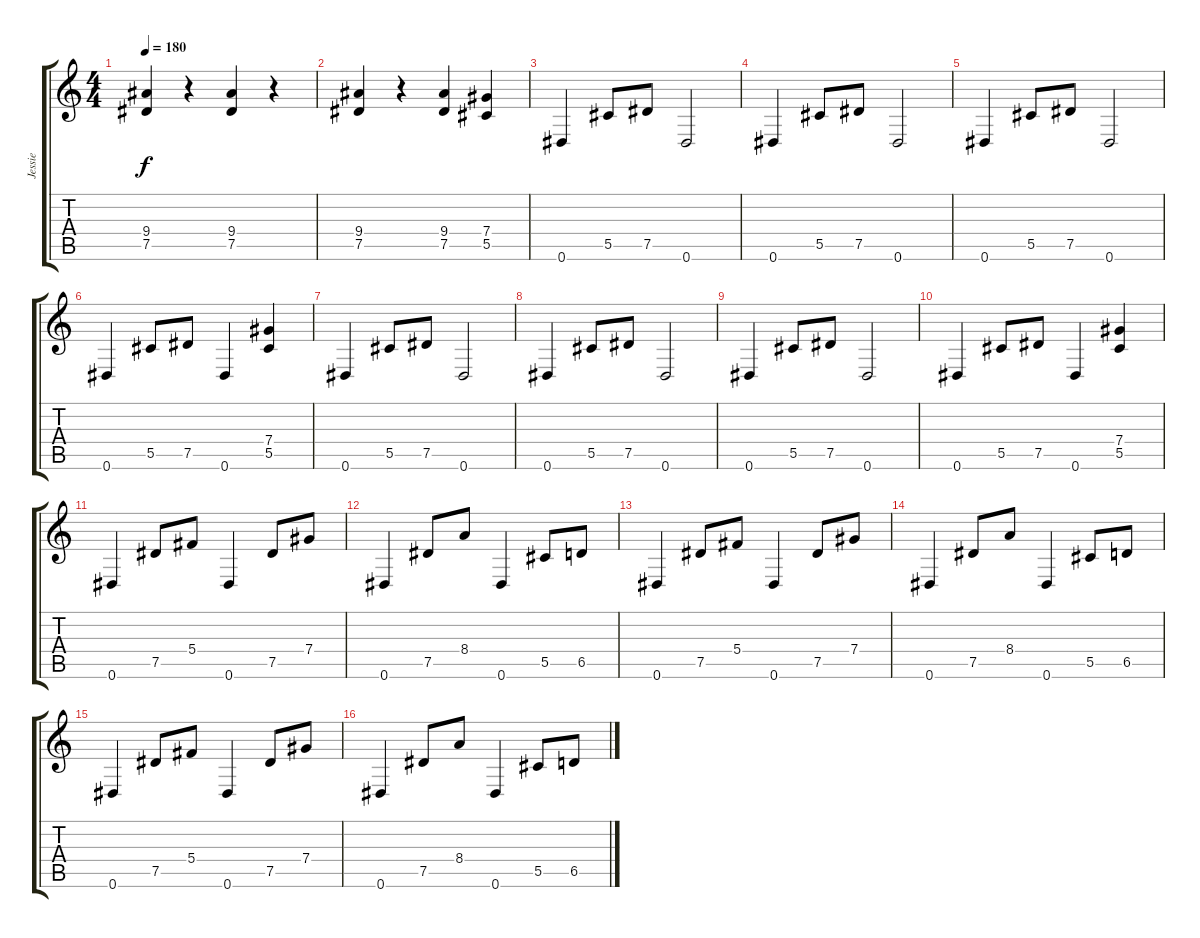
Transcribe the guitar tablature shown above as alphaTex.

\track ("Jessie" "Jessie") {instrument distortionguitar}
\staff {score tabs}
\tuning (Eb4 Bb3 Gb3 Db3 Ab2 Eb2) {hide}
\ts (4 4)
\tempo 180
\clef g2
\ks c
(9.4 7.5).4{dy f} r.4 (9.4 7.5).4 r.4 |
(9.4 7.5).4 r.4 (9.4 7.5).4 (7.4 5.5).4 |
0.6.4 5.5.8 7.5.8 0.6.2 |
0.6.4 5.5.8 7.5.8 0.6.2 |
0.6.4 5.5.8 7.5.8 0.6.2 |
0.6.4 5.5.8 7.5.8 0.6.4 (7.4 5.5).4 |
0.6.4 5.5.8 7.5.8 0.6.2 |
0.6.4 5.5.8 7.5.8 0.6.2 |
0.6.4 5.5.8 7.5.8 0.6.2 |
0.6.4 5.5.8 7.5.8 0.6.4 (7.4 5.5).4 |
0.6.4 7.5.8 5.4.8 0.6.4 7.5.8 7.4.8 |
0.6.4 7.5.8 8.4.8 0.6.4 5.5.8 6.5.8 |
0.6.4 7.5.8 5.4.8 0.6.4 7.5.8 7.4.8 |
0.6.4 7.5.8 8.4.8 0.6.4 5.5.8 6.5.8 |
0.6.4 7.5.8 5.4.8 0.6.4 7.5.8 7.4.8 |
0.6.4 7.5.8 8.4.8 0.6.4 5.5.8 6.5.8
